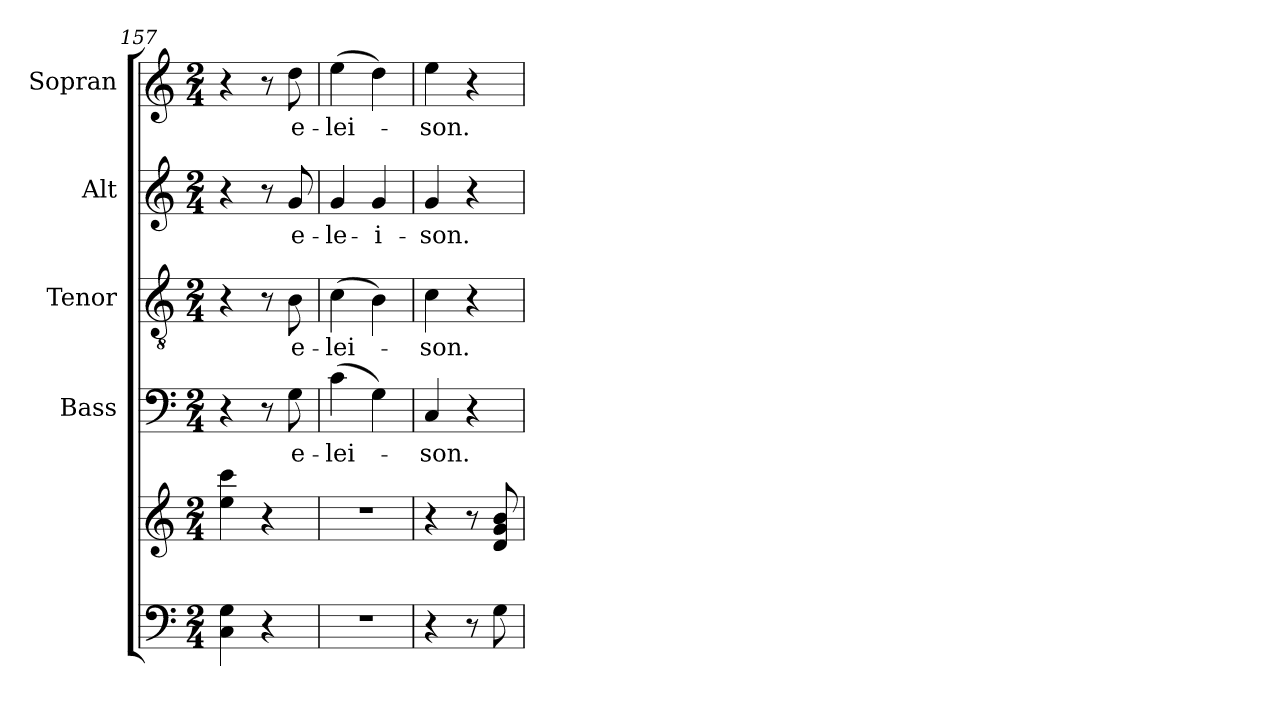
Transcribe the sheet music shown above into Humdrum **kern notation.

**kern	**kern	**kern	**text	**kern	**text	**kern	**text	**kern	**text
*part5	*part5	*part4	*part4	*part3	*part3	*part2	*part2	*part1	*part1
*staff6	*staff5	*staff4	*staff4	*staff3	*staff3	*staff2	*staff2	*staff1	*staff1
*	*	*I"Bass	*	*I"Tenor	*	*I"Alt	*	*I"Sopran	*
*	*	*I'B.	*	*I'T.	*	*I'A.	*	*I'S.	*
*clefF4	*clefG2	*clefF4	*	*clefGv2	*	*clefG2	*	*clefG2	*
*k[]	*k[]	*k[]	*	*k[]	*	*k[]	*	*k[]	*
*C:	*C:	*C:	*	*C:	*	*C:	*	*C:	*
*M2/4	*M2/4	*M2/4	*	*M2/4	*	*M2/4	*	*M2/4	*
=157	=157	=157	=157	=157	=157	=157	=157	=157	=157
4C\ 4G\	4ee\ 4ccc\	4r	.	4r	.	4r	.	4r	.
4r	4r	8r	.	8r	.	8r	.	8r	.
!	!	!	!LO:LY:b	!	!LO:LY:b	!	!LO:LY:b	!	!LO:LY:b
.	.	8G\	e-	8B\	e-	8g/	e-	8dd\	e-
=158	=158	=158	=158	=158	=158	=158	=158	=158	=158
!	!	!	!LO:LY:b	!	!LO:LY:b	!	!LO:LY:b	!	!LO:LY:b
2r	2r	(>4c\	-lei-	(>4c\	-lei-	4g/	-le-	(>4ee\	-lei-
!	!	!	!	!	!	!	!LO:LY:b	!	!
.	.	4G\)	.	4B\)	.	4g/	-i-	4dd\)	.
=159	=159	=159	=159	=159	=159	=159	=159	=159	=159
!	!	!	!LO:LY:b	!	!LO:LY:b	!	!LO:LY:b	!	!LO:LY:b
4r	4r	4C/	-son.	4c\	-son.	4g/	-son.	4ee\	-son.
8r	8r	4r	.	4r	.	4r	.	4r	.
8G\	8d/ 8g/ 8b/	.	.	.	.	.	.	.	.
=	=	=	=	=	=	=	=	=	=
*-	*-	*-	*-	*-	*-	*-	*-	*-	*-
